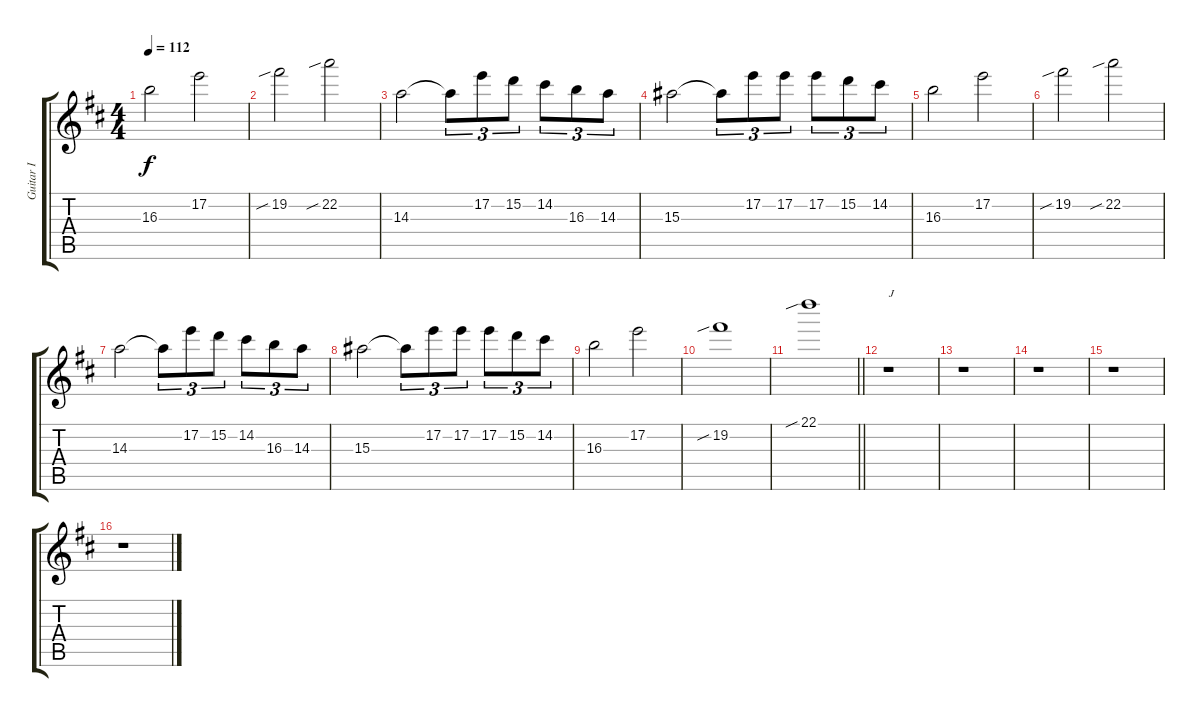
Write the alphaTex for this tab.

\track ("Guitar I" "Guitar I") {instrument overdrivenguitar}
\staff {score tabs}
\tuning (E4 B3 G3 D3 A2 E2) {hide}
\ts (4 4)
\tempo 112
\clef g2
\ks d
16.3.2{dy f} 17.2.2 |
19.2{sib}.2 22.2{sib}.2 |
14.3.2 14.3{t}.8{tu (3 2)} 17.2.8{tu (3 2)} 15.2.8{tu (3 2)} 14.2.8{tu (3 2)} 16.3.8{tu (3 2)} 14.3.8{tu (3 2)} |
15.3.2 15.3{t}.8{tu (3 2)} 17.2.8{tu (3 2)} 17.2.8{tu (3 2)} 17.2.8{tu (3 2)} 15.2.8{tu (3 2)} 14.2.8{tu (3 2)} |
16.3.2 17.2.2 |
19.2{sib}.2 22.2{sib}.2 |
14.3.2 14.3{t}.8{tu (3 2)} 17.2.8{tu (3 2)} 15.2.8{tu (3 2)} 14.2.8{tu (3 2)} 16.3.8{tu (3 2)} 14.3.8{tu (3 2)} |
15.3.2 15.3{t}.8{tu (3 2)} 17.2.8{tu (3 2)} 17.2.8{tu (3 2)} 17.2.8{tu (3 2)} 15.2.8{tu (3 2)} 14.2.8{tu (3 2)} |
16.3.2 17.2.2 |
19.2{sib}.1 |
\barLineRight lightlight
22.1{sib}.1 |
r.1{txt "J"} |
r.1 |
r.1 |
r.1 |
r.1
